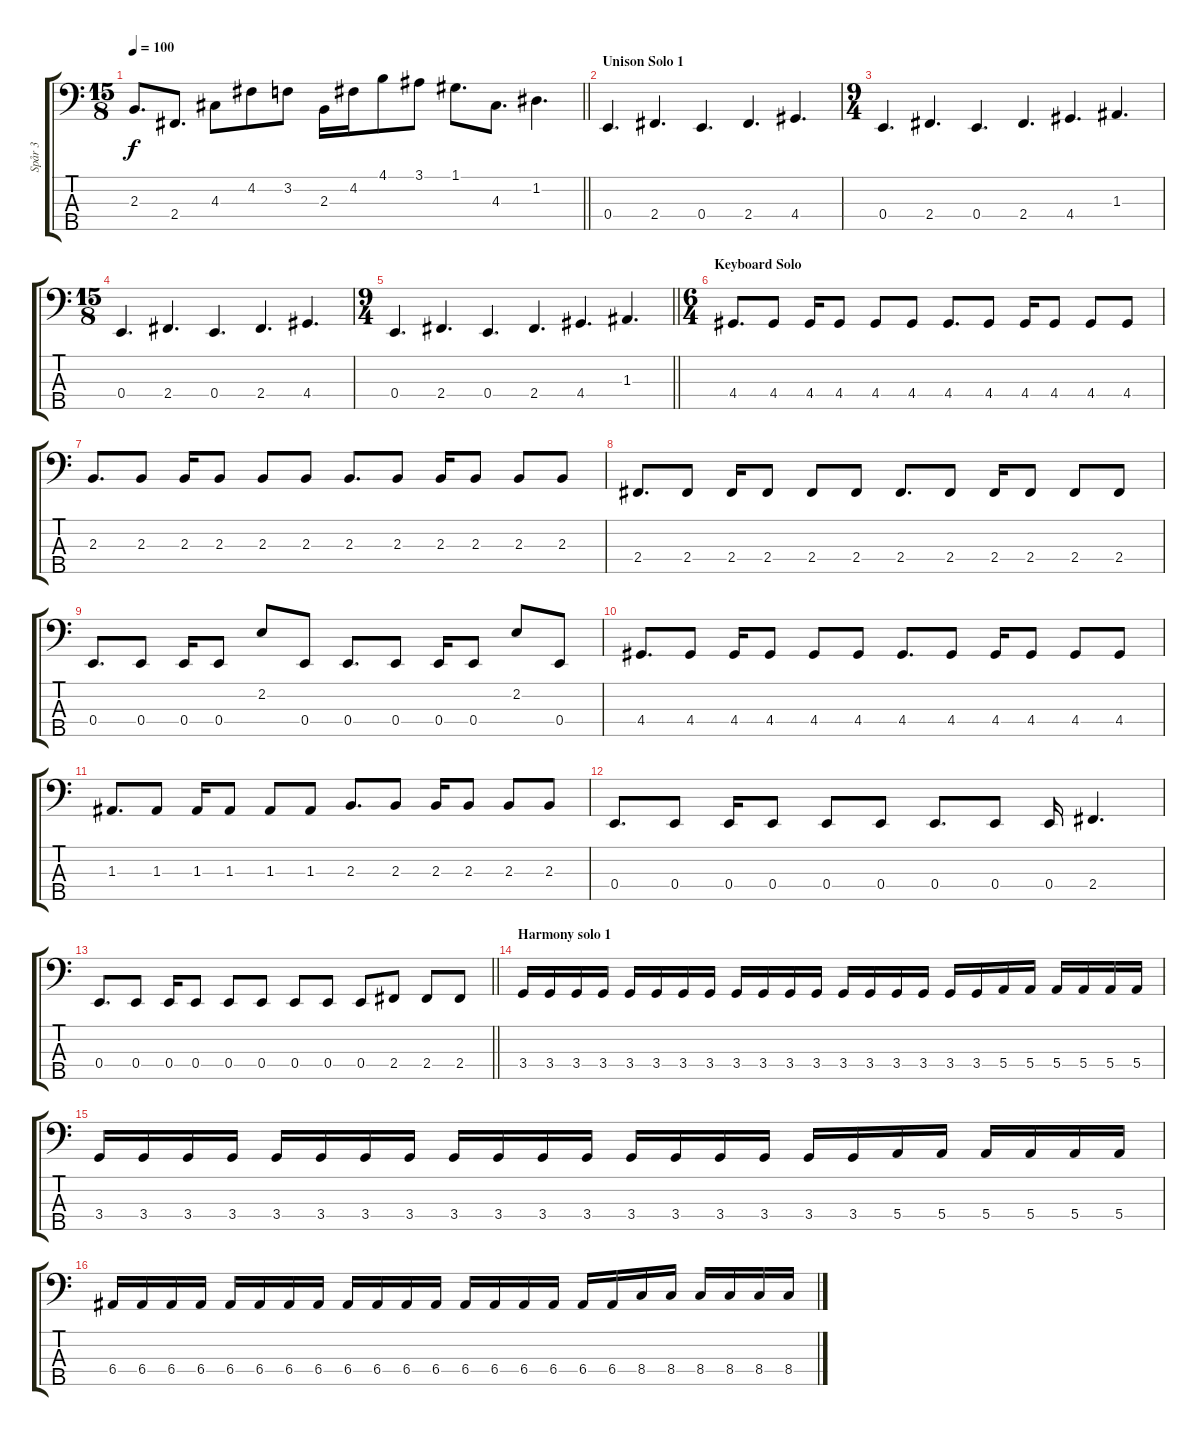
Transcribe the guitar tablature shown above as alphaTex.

\track ("Spår 3" "Spår 3") {instrument electricbassfinger}
\staff {score tabs}
\tuning (G2 D2 A1 E1 B0) {hide}
\ts (15 8)
\tempo 100
\clef f4
\barLineRight lightlight
\ks c
2.3.8{d dy f} 2.4.8{d} 4.3.8 4.2.8 3.2.8 2.3.16 4.2.16 4.1.8 3.1.8 1.1.8{d} 4.3.8{d} 1.2.4{d} |
\section ("" "Unison Solo 1")
0.4.4{d} 2.4.4{d} 0.4.4{d} 2.4.4{d} 4.4.4{d} |
\ts (9 4)
0.4.4{d} 2.4.4{d} 0.4.4{d} 2.4.4{d} 4.4.4{d} 1.3.4{d} |
\ts (15 8)
0.4.4{d} 2.4.4{d} 0.4.4{d} 2.4.4{d} 4.4.4{d} |
\ts (9 4)
\barLineRight lightlight
0.4.4{d} 2.4.4{d} 0.4.4{d} 2.4.4{d} 4.4.4{d} 1.3.4{d} |
\ts (6 4)
\section ("" "Keyboard Solo")
4.4.8{d} 4.4.8 4.4.16 4.4.8 4.4.8 4.4.8 4.4.8{d} 4.4.8 4.4.16 4.4.8 4.4.8 4.4.8 |
2.3.8{d} 2.3.8 2.3.16 2.3.8 2.3.8 2.3.8 2.3.8{d} 2.3.8 2.3.16 2.3.8 2.3.8 2.3.8 |
2.4.8{d} 2.4.8 2.4.16 2.4.8 2.4.8 2.4.8 2.4.8{d} 2.4.8 2.4.16 2.4.8 2.4.8 2.4.8 |
0.4.8{d} 0.4.8 0.4.16 0.4.8 2.2.8 0.4.8 0.4.8{d} 0.4.8 0.4.16 0.4.8 2.2.8 0.4.8 |
4.4.8{d} 4.4.8 4.4.16 4.4.8 4.4.8 4.4.8 4.4.8{d} 4.4.8 4.4.16 4.4.8 4.4.8 4.4.8 |
1.3.8{d} 1.3.8 1.3.16 1.3.8 1.3.8 1.3.8 2.3.8{d} 2.3.8 2.3.16 2.3.8 2.3.8 2.3.8 |
0.4.8{d} 0.4.8 0.4.16 0.4.8 0.4.8 0.4.8 0.4.8{d} 0.4.8 0.4.16 2.4.4{d} |
\barLineRight lightlight
0.4.8{d} 0.4.8 0.4.16 0.4.8 0.4.8 0.4.8 0.4.8 0.4.8 0.4.8 2.4.8 2.4.8 2.4.8 |
\section ("" "Harmony solo 1")
3.4.16 3.4.16 3.4.16 3.4.16 3.4.16 3.4.16 3.4.16 3.4.16 3.4.16 3.4.16 3.4.16 3.4.16 3.4.16 3.4.16 3.4.16 3.4.16 3.4.16 3.4.16 5.4.16 5.4.16 5.4.16 5.4.16 5.4.16 5.4.16 |
3.4.16 3.4.16 3.4.16 3.4.16 3.4.16 3.4.16 3.4.16 3.4.16 3.4.16 3.4.16 3.4.16 3.4.16 3.4.16 3.4.16 3.4.16 3.4.16 3.4.16 3.4.16 5.4.16 5.4.16 5.4.16 5.4.16 5.4.16 5.4.16 |
6.4.16 6.4.16 6.4.16 6.4.16 6.4.16 6.4.16 6.4.16 6.4.16 6.4.16 6.4.16 6.4.16 6.4.16 6.4.16 6.4.16 6.4.16 6.4.16 6.4.16 6.4.16 8.4.16 8.4.16 8.4.16 8.4.16 8.4.16 8.4.16
